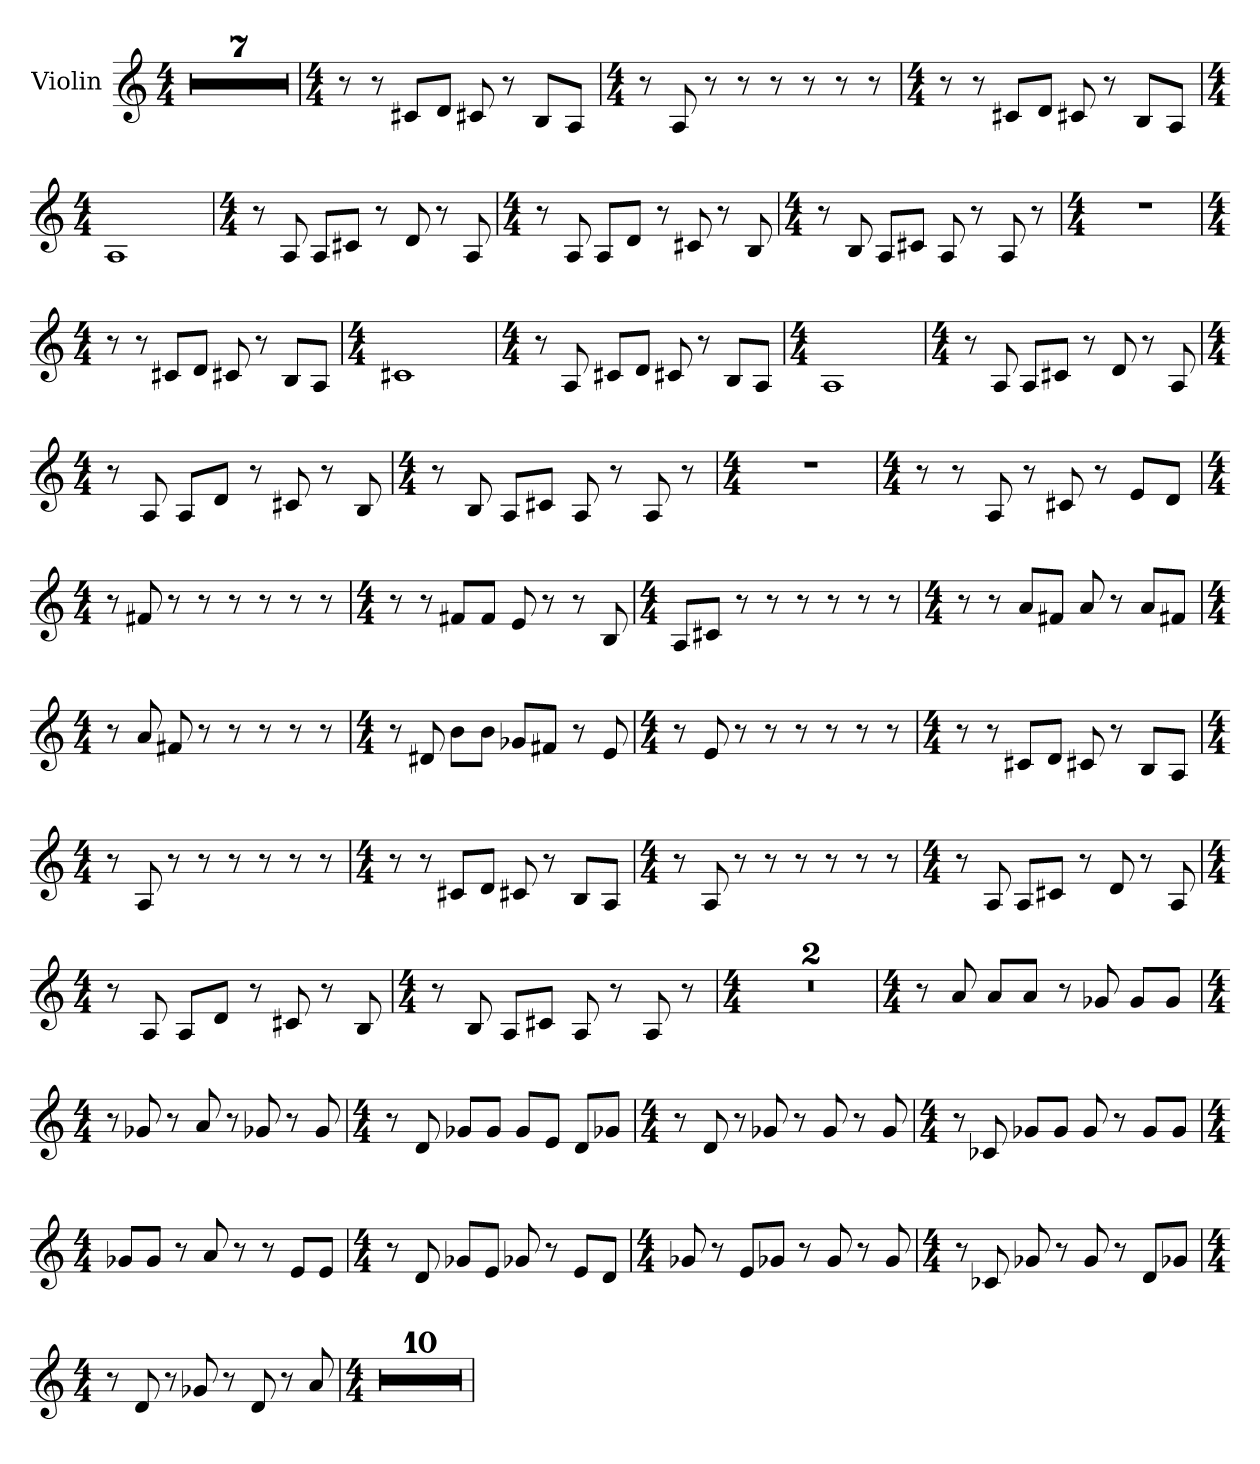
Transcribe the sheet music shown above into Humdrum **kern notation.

**kern
*part1
*staff1
*I"Violin
*I'Vln
*M4/4
=
1r
=
*M4/4
1r
=
*M4/4
1r
=
*M4/4
1r
=
*M4/4
1r
=
*M4/4
1r
=
*M4/4
1r
=
*M4/4
8r
8r
8c#XL
8dJ
8c#X
8r
8BL
8AJ
=
*M4/4
8r
8A
8r
8r
8r
8r
8r
8r
=
*M4/4
8r
8r
8c#XL
8dJ
8c#X
8r
8BL
8AJ
=
*M4/4
1A
=
*M4/4
8r
8A
8AL
8c#XJ
8r
8d
8r
8A
=
*M4/4
8r
8A
8AL
8dJ
8r
8c#X
8r
8B
=
*M4/4
8r
8B
8AL
8c#XJ
8A
8r
8A
8r
=
*M4/4
1r
=
*M4/4
8r
8r
8c#XL
8dJ
8c#X
8r
8BL
8AJ
=
*M4/4
1c#X
=
*M4/4
8r
8A
8c#XL
8dJ
8c#X
8r
8BL
8AJ
=
*M4/4
1A
=
*M4/4
8r
8A
8AL
8c#XJ
8r
8d
8r
8A
=
*M4/4
8r
8A
8AL
8dJ
8r
8c#X
8r
8B
=
*M4/4
8r
8B
8AL
8c#XJ
8A
8r
8A
8r
=
*M4/4
1r
=
*M4/4
8r
8r
8A
8r
8c#X
8r
8eL
8dJ
=
*M4/4
8r
8f#X
8r
8r
8r
8r
8r
8r
=
*M4/4
8r
8r
8f#XL
8f#J
8e
8r
8r
8B
=
*M4/4
8AL
8c#XJ
8r
8r
8r
8r
8r
8r
=
*M4/4
8r
8r
8aL
8f#XJ
8a
8r
8aL
8f#XJ
=
*M4/4
8r
8a
8f#X
8r
8r
8r
8r
8r
=
*M4/4
8r
8d#X
8bL
8bJ
8g-XL
8f#XJ
8r
8e
=
*M4/4
8r
8e
8r
8r
8r
8r
8r
8r
=
*M4/4
8r
8r
8c#XL
8dJ
8c#X
8r
8BL
8AJ
=
*M4/4
8r
8A
8r
8r
8r
8r
8r
8r
=
*M4/4
8r
8r
8c#XL
8dJ
8c#X
8r
8BL
8AJ
=
*M4/4
8r
8A
8r
8r
8r
8r
8r
8r
=
*M4/4
8r
8A
8AL
8c#XJ
8r
8d
8r
8A
=
*M4/4
8r
8A
8AL
8dJ
8r
8c#X
8r
8B
=
*M4/4
8r
8B
8AL
8c#XJ
8A
8r
8A
8r
=
*M4/4
1r
=
*M4/4
1r
=
*M4/4
8r
8a
8aL
8aJ
8r
8g-X
8g-L
8g-J
=
*M4/4
8r
8g-X
8r
8a
8r
8g-X
8r
8g-
=
*M4/4
8r
8d
8g-XL
8g-J
8g-L
8eJ
8dL
8g-XJ
=
*M4/4
8r
8d
8r
8g-X
8r
8g-
8r
8g-
=
*M4/4
8r
8c-X
8g-XL
8g-J
8g-
8r
8g-L
8g-J
=
*M4/4
8g-XL
8g-J
8r
8a
8r
8r
8eL
8eJ
=
*M4/4
8r
8d
8g-XL
8eJ
8g-X
8r
8eL
8dJ
=
*M4/4
8g-X
8r
8eL
8g-XJ
8r
8g-
8r
8g-
=
*M4/4
8r
8c-X
8g-X
8r
8g-
8r
8dL
8g-XJ
=
*M4/4
8r
8d
8r
8g-X
8r
8d
8r
8a
=
*M4/4
1r
=
*M4/4
1r
=
*M4/4
1r
=
*M4/4
1r
=
*M4/4
1r
=
*M4/4
1r
=
*M4/4
1r
=
*M4/4
1r
=
*M4/4
1r
=
*M4/4
1r
=
*-
